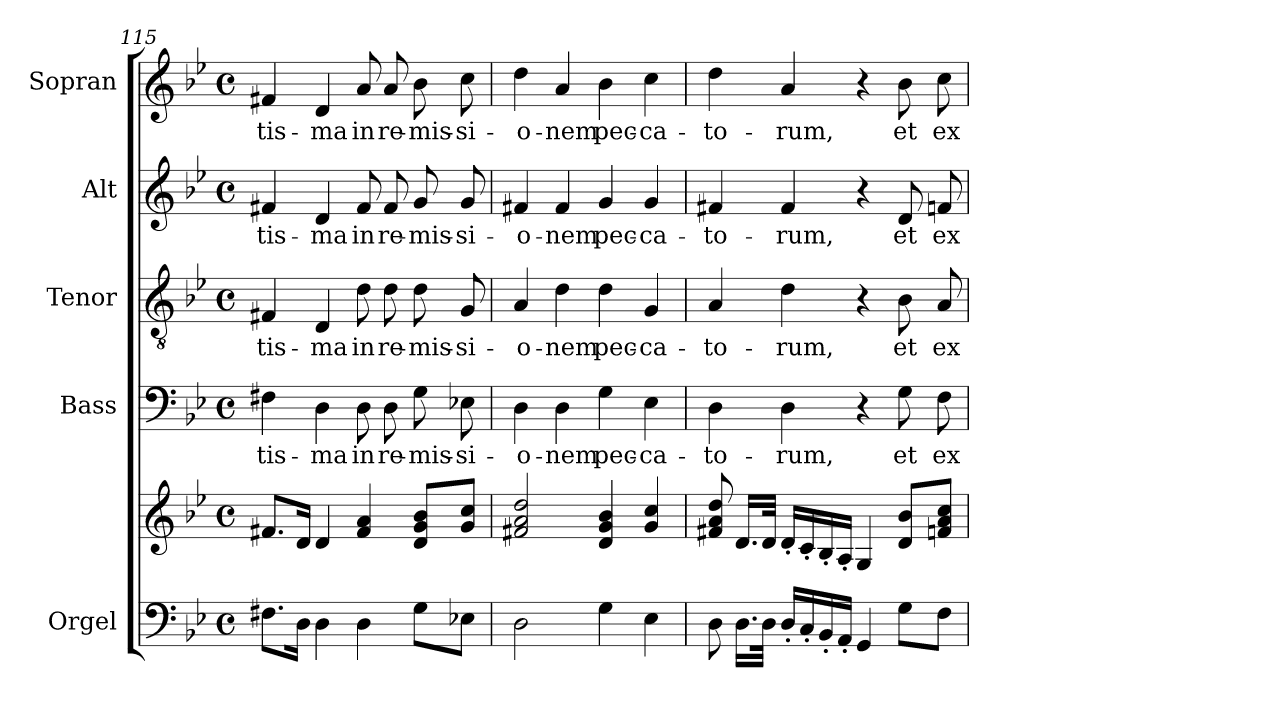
**kern	**kern	**kern	**text	**kern	**text	**kern	**text	**kern	**text
*part5	*part5	*part4	*part4	*part3	*part3	*part2	*part2	*part1	*part1
*staff6	*staff5	*staff4	*staff4	*staff3	*staff3	*staff2	*staff2	*staff1	*staff1
*I"Orgel	*	*I"Bass	*	*I"Tenor	*	*I"Alt	*	*I"Sopran	*
*I'Org.	*	*I'B.	*	*I'T.	*	*I'A.	*	*I'S.	*
*clefF4	*clefG2	*clefF4	*	*clefGv2	*	*clefG2	*	*clefG2	*
*k[b-e-]	*k[b-e-]	*k[b-e-]	*	*k[b-e-]	*	*k[b-e-]	*	*k[b-e-]	*
*B-:	*B-:	*B-:	*	*B-:	*	*B-:	*	*B-:	*
*M4/4	*M4/4	*M4/4	*	*M4/4	*	*M4/4	*	*M4/4	*
*met(c)	*met(c)	*met(c)	*	*met(c)	*	*met(c)	*	*met(c)	*
=115	=115	=115	=115	=115	=115	=115	=115	=115	=115
!	!	!	!LO:LY:b	!	!LO:LY:b	!	!LO:LY:b	!	!LO:LY:b
8.F#X\L	8.f#X/L	4F#X\	-tis-	4F#X/	-tis-	4f#X/	-tis-	4f#X/	-tis-
16D\Jk	16d/Jk	.	.	.	.	.	.	.	.
!	!	!	!LO:LY:b	!	!LO:LY:b	!	!LO:LY:b	!	!LO:LY:b
4D\	4d/	4D\	-ma	4D/	-ma	4d/	-ma	4d/	-ma
!	!	!	!LO:LY:b	!	!LO:LY:b	!	!LO:LY:b	!	!LO:LY:b
4D\	4f#/ 4a/	8D\	in	8d\	in	8f#/	in	8a/	in
!	!	!	!LO:LY:b	!	!LO:LY:b	!	!LO:LY:b	!	!LO:LY:b
.	.	8D\	re-	8d\	re-	8f#/	re-	8a/	re-
!	!	!	!LO:LY:b	!	!LO:LY:b	!	!LO:LY:b	!	!LO:LY:b
8G\L	8d/ 8g/ 8b-/L	8G\	-mis-	8d\	-mis-	8g/	-mis-	8b-\	-mis-
!	!	!	!LO:LY:b	!	!LO:LY:b	!	!LO:LY:b	!	!LO:LY:b
8E-X\J	8g/ 8cc/J	8E-X\	-si-	8G/	-si-	8g/	-si-	8cc\	-si-
=116	=116	=116	=116	=116	=116	=116	=116	=116	=116
!	!	!	!LO:LY:b	!	!LO:LY:b	!	!LO:LY:b	!	!LO:LY:b
2D\	2f#X/ 2a/ 2dd/	4D\	-o-	4A/	-o-	4f#X/	-o-	4dd\	-o-
!	!	!	!LO:LY:b	!	!LO:LY:b	!	!LO:LY:b	!	!LO:LY:b
.	.	4D\	-nem	4d\	-nem	4f#/	-nem	4a/	-nem
!	!	!	!LO:LY:b	!	!LO:LY:b	!	!LO:LY:b	!	!LO:LY:b
4G\	4d/ 4g/ 4b-/	4G\	pec-	4d\	pec-	4g/	pec-	4b-\	pec-
!	!	!	!LO:LY:b	!	!LO:LY:b	!	!LO:LY:b	!	!LO:LY:b
4E-\	4g/ 4cc/	4E-\	-ca-	4G/	-ca-	4g/	-ca-	4cc\	-ca-
=117	=117	=117	=117	=117	=117	=117	=117	=117	=117
!	!	!	!LO:LY:b	!	!LO:LY:b	!	!LO:LY:b	!	!LO:LY:b
8D\	8f#X/ 8a/ 8dd/	4D\	-to-	4A/	-to-	4f#X/	-to-	4dd\	-to-
16.D\LL	16.d/LL	.	.	.	.	.	.	.	.
32D\JJk	32d/JJk	.	.	.	.	.	.	.	.
!	!	!	!LO:LY:b	!	!LO:LY:b	!	!LO:LY:b	!	!LO:LY:b
16D'</LL	16d'</LL	4D\	-rum,	4d\	-rum,	4f#/	-rum,	4a/	-rum,
16C'</	16c'</	.	.	.	.	.	.	.	.
16BB-'</	16B-'</	.	.	.	.	.	.	.	.
16AA'</JJ	16A'</JJ	.	.	.	.	.	.	.	.
4GG/	4G/	4r	.	4r	.	4r	.	4r	.
!	!	!	!LO:LY:b	!	!LO:LY:b	!	!LO:LY:b	!	!LO:LY:b
8G\L	8d/ 8b-/L	8G\	et	8B-\	et	8d/	et	8b-\	et
!	!	!	!LO:LY:b	!	!LO:LY:b	!	!LO:LY:b	!	!LO:LY:b
8F\J	8fn/ 8a/ 8cc/J	8F\	ex-	8A/	ex-	8fn/	ex-	8cc\	ex-
=	=	=	=	=	=	=	=	=	=
*-	*-	*-	*-	*-	*-	*-	*-	*-	*-
